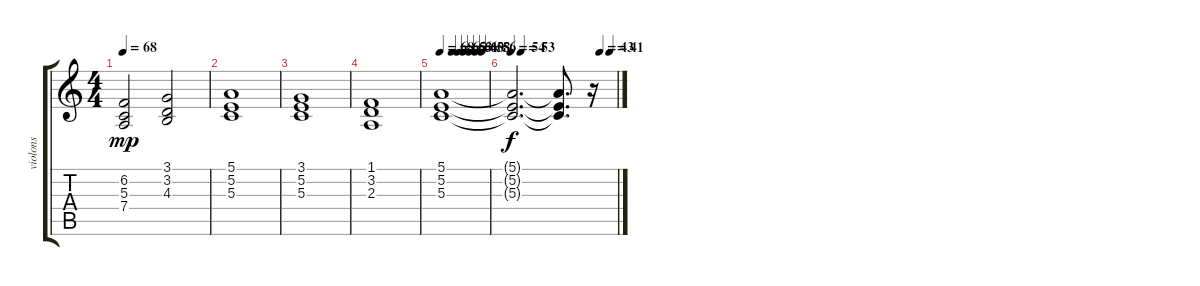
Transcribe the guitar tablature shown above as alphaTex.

\track ("violons" "violons") {instrument stringensemble1}
\staff {score tabs}
\tuning (E4 B3 G3 D3 A2 E2) {hide}
\ts (4 4)
\tempo 68
\clef g2
\ks c
(6.2 5.3 7.4).2{dy mp} (3.1 3.2 4.3).2 |
(5.1 5.2 5.3).1 |
(3.1 5.2 5.3).1 |
(1.1 3.2 2.3).1 |
\tempo 68
\tempo (65 0.25)
\tempo (63 0.375)
\tempo (61 0.5)
\tempo (60 0.625)
\tempo (58 0.75)
\tempo (56 0.875)
(5.1 5.2 5.3).1 |
\tempo 54
\tempo (53 0.09375)
\tempo (43 0.84375)
\tempo (41 0.9375)
(5.1{t} 5.2{t} 5.3{t}).2{d dy f} (5.1{t} 5.2{t} 5.3{t}).8{d} r.16
